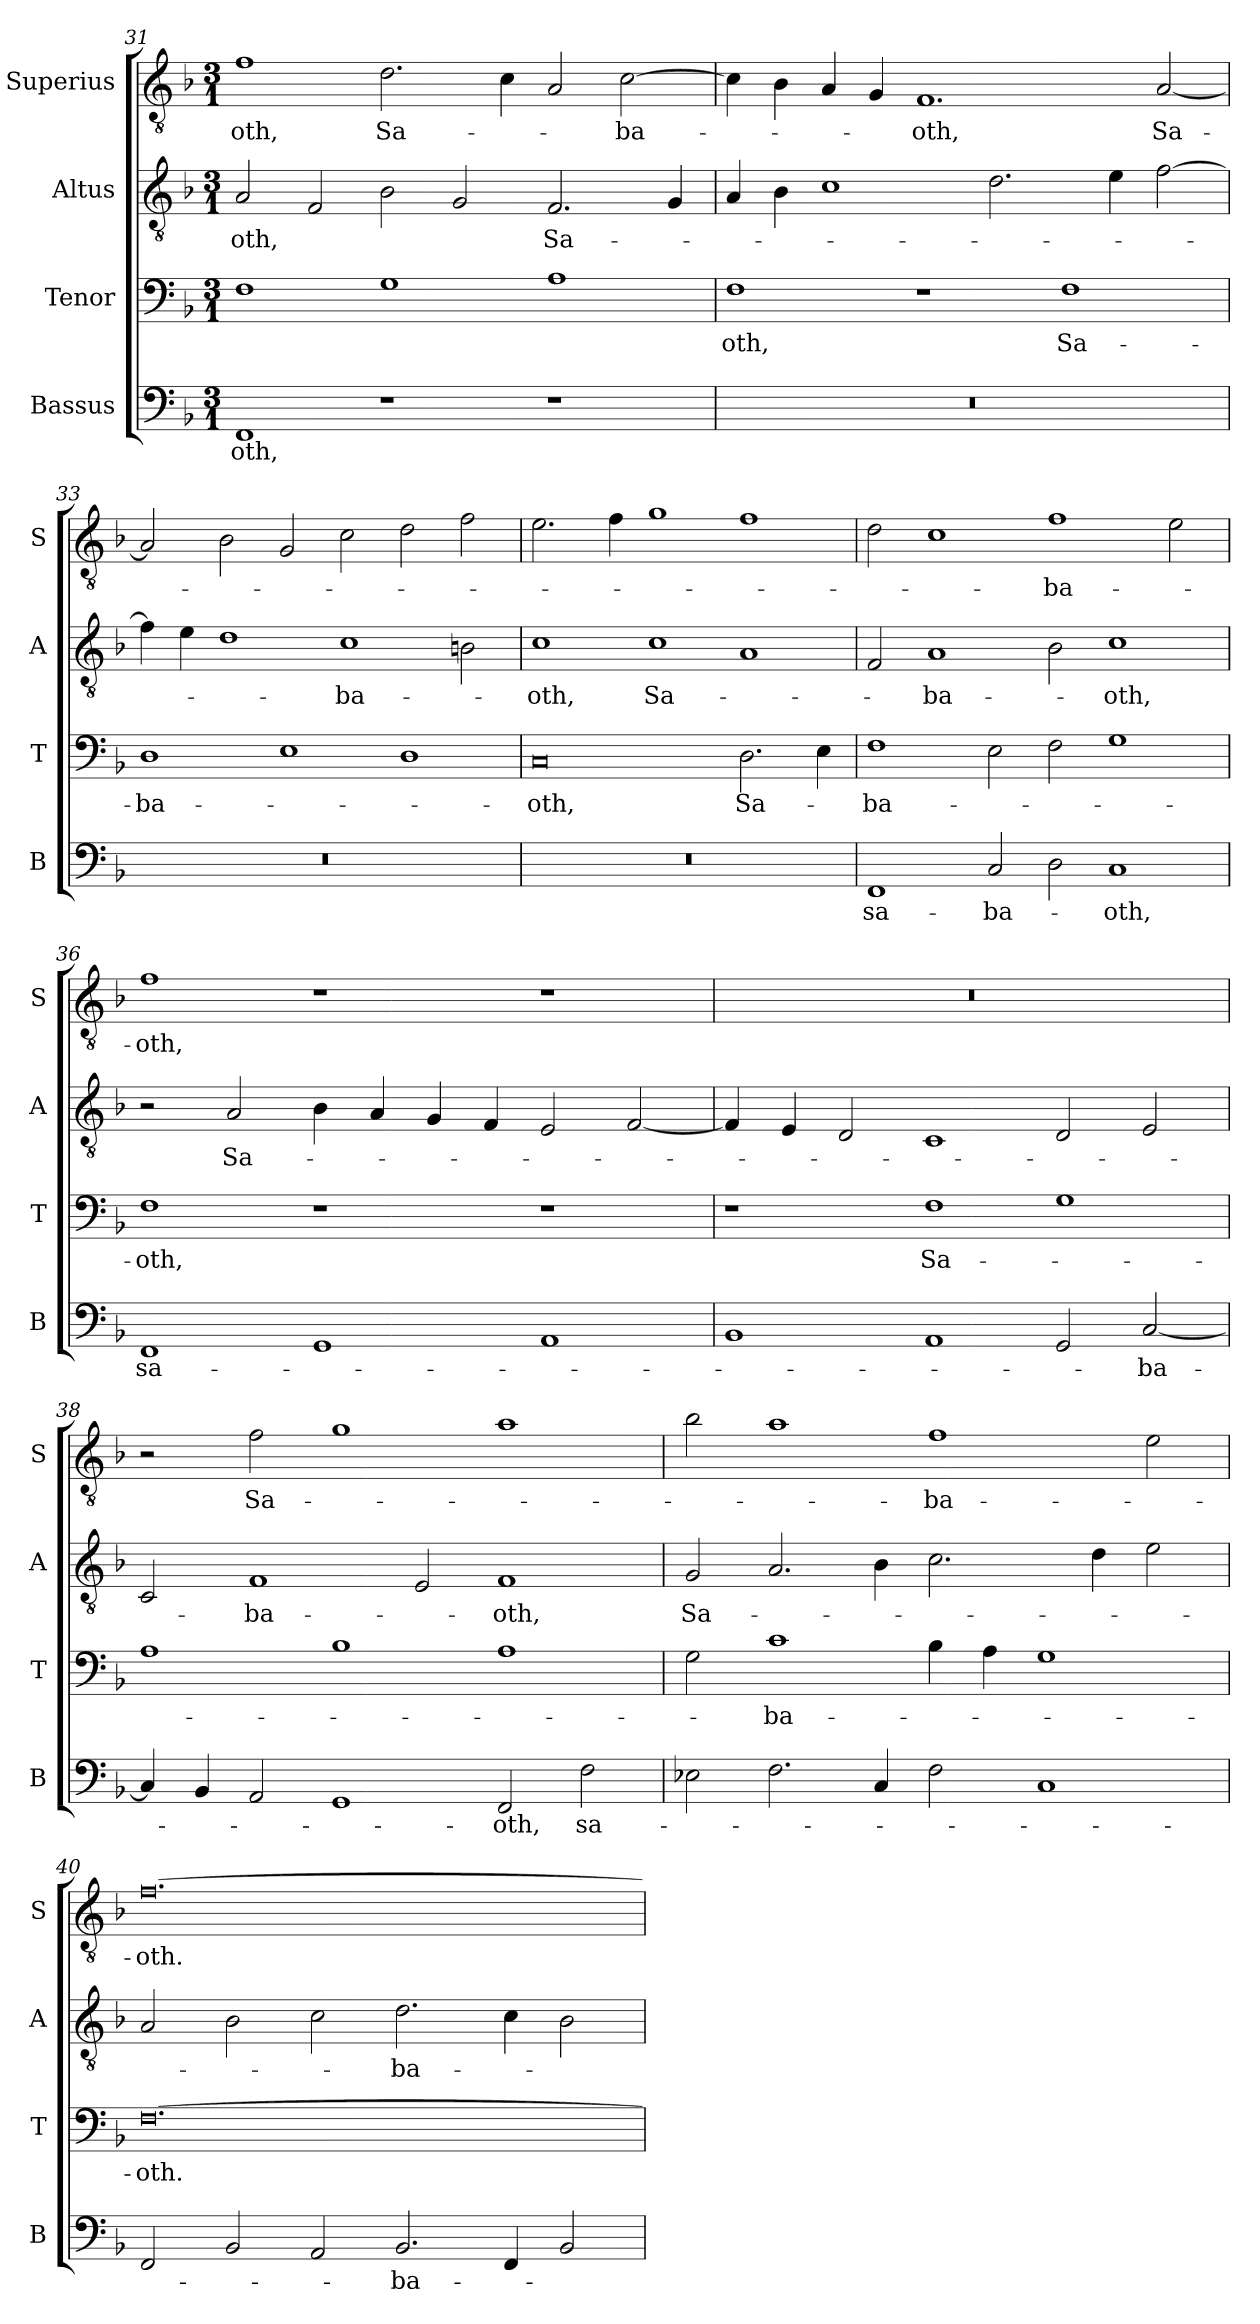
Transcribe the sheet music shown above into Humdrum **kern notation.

**kern	**text	**kern	**text	**kern	**text	**kern	**text
*part4	*part4	*part3	*part3	*part2	*part2	*part1	*part1
*staff4	*staff4	*staff3	*staff3	*staff2	*staff2	*staff1	*staff1
*I"Bassus	*	*I"Tenor	*	*I"Altus	*	*I"Superius	*
*I'B	*	*I'T	*	*I'A	*	*I'S	*
*clefF4	*	*clefF4	*	*clefGv2	*	*clefGv2	*
*k[b-]	*	*k[b-]	*	*k[b-]	*	*k[b-]	*
*M3/1	*	*M3/1	*	*M3/1	*	*M3/1	*
=31	=31	=31	=31	=31	=31	=31	=31
!	!LO:LY:i	!	!	!	!LO:LY:i	!	!LO:LY:i
1FF	-oth,	1F	.	2A	-oth,	1f	-oth,
.	.	.	.	2F	.	.	.
!	!	!	!	!	!	!	!LO:LY:i
1r	.	1G	.	2B-	.	2.d	Sa-
.	.	.	.	2G	.	.	.
.	.	.	.	.	.	4c	.
!	!	!	!	!	!LO:LY:i	!	!
1r	.	1A	.	2.F	Sa-	2A	.
!	!	!	!	!	!	!	!LO:LY:i
.	.	.	.	.	.	[2c	-ba-
.	.	.	.	4G	.	.	.
=32	=32	=32	=32	=32	=32	=32	=32
!	!	!	!LO:LY:i	!	!	!	!
0.r	.	1F	-oth,	4A	.	4c]	.
.	.	.	.	4B-	.	4B-	.
.	.	.	.	1c	.	4A	.
.	.	.	.	.	.	4G	.
!	!	!	!	!	!	!	!LO:LY:i
.	.	1r	.	.	.	1.F	-oth,
.	.	.	.	2.d	.	.	.
.	.	1F	Sa-	.	.	.	.
.	.	.	.	4e	.	.	.
!	!	!	!	!	!	!	!LO:LY:i
.	.	.	.	[2f	.	[2A	Sa-
=33	=33	=33	=33	=33	=33	=33	=33
0.r	.	1D	-ba-	4f]	.	2A]	.
.	.	.	.	4e	.	.	.
.	.	.	.	1d	.	2B-	.
.	.	1E	.	.	.	2G	.
!	!	!	!	!	!LO:LY:i	!	!
.	.	.	.	1c	-ba-	2c	.
.	.	1D	.	.	.	2d	.
.	.	.	.	2Bn	.	2f	.
=34	=34	=34	=34	=34	=34	=34	=34
!	!	!	!LO:LY:i	!	!LO:LY:i	!	!
0.r	.	0C	-oth,	1c	-oth,	2.e	.
.	.	.	.	.	.	4f	.
.	.	.	.	1c	Sa-	1g	.
!	!	!	!LO:LY:i	!	!	!	!
.	.	2.D	Sa-	1A	.	1f	.
.	.	4E	.	.	.	.	.
=35	=35	=35	=35	=35	=35	=35	=35
!	!LO:LY:i	!	!LO:LY:i	!	!	!	!
1FF	sa-	1F	-ba-	2F	.	2d	.
!	!	!	!	!	!LO:LY:i	!	!
.	.	.	.	1A	-ba-	1c	.
!	!LO:LY:i	!	!	!	!	!	!
2C	-ba-	2E	.	.	.	.	.
!	!	!	!	!	!	!	!LO:LY:i
2D	.	2F	.	2B-	.	1f	-ba-
!	!LO:LY:i	!	!	!	!LO:LY:i	!	!
1C	-oth,	1G	.	1c	-oth,	.	.
.	.	.	.	.	.	2e	.
=36	=36	=36	=36	=36	=36	=36	=36
!	!LO:LY:i	!	!LO:LY:i	!	!	!	!LO:LY:i
1FF	sa-	1F	-oth,	2r	.	1f	-oth,
!	!	!	!	!	!LO:LY:i	!	!
.	.	.	.	2A	Sa-	.	.
1GG	.	1r	.	4B-	.	1r	.
.	.	.	.	4A	.	.	.
.	.	.	.	4G	.	.	.
.	.	.	.	4F	.	.	.
1AA	.	1r	.	2E	.	1r	.
.	.	.	.	[2F	.	.	.
=37	=37	=37	=37	=37	=37	=37	=37
1BB-	.	1r	.	4F]	.	0.r	.
.	.	.	.	4E	.	.	.
.	.	.	.	2D	.	.	.
!	!	!	!LO:LY:i	!	!	!	!
1AA	.	1F	Sa-	1C	.	.	.
2GG	.	1G	.	2D	.	.	.
!	!LO:LY:i	!	!	!	!	!	!
[2C	-ba-	.	.	2E	.	.	.
=38	=38	=38	=38	=38	=38	=38	=38
4C]	.	1A	.	2C	.	2r	.
4BB-	.	.	.	.	.	.	.
!	!	!	!	!	!	!	!LO:LY:i
2AA	.	.	.	1F	-ba-	2f	Sa-
1GG	.	1B-	.	.	.	1g	.
.	.	.	.	2E	.	.	.
!	!LO:LY:i	!	!	!	!LO:LY:i	!	!
2FF	-oth,	1A	.	1F	-oth,	1a	.
!	!LO:LY:i	!	!	!	!	!	!
2F	sa-	.	.	.	.	.	.
=39	=39	=39	=39	=39	=39	=39	=39
!	!	!	!	!	!LO:LY:i	!	!
2E-i	.	2G	.	2G	Sa-	2b-	.
!	!	!	!LO:LY:i	!	!	!	!
2.F	.	1c	-ba-	2.A	.	1a	.
4C	.	.	.	4B-	.	.	.
2F	.	4B-	.	2.c	.	1f	-ba-
.	.	4A	.	.	.	.	.
1C	.	1G	.	.	.	.	.
.	.	.	.	4d	.	.	.
.	.	.	.	2e	.	2e	.
=40	=40	=40	=40	=40	=40	=40	=40
!	!	!	!LO:LY:i	!	!	!	!
2FF	.	[0.F	-oth.	2A	.	[0.f	-oth.
2BB-	.	.	.	2B-	.	.	.
2AA	.	.	.	2c	.	.	.
2.BB-	-ba-	.	.	2.d	-ba-	.	.
4FF	.	.	.	4c	.	.	.
2BB-	.	.	.	2B-	.	.	.
=	=	=	=	=	=	=	=
*-	*-	*-	*-	*-	*-	*-	*-
